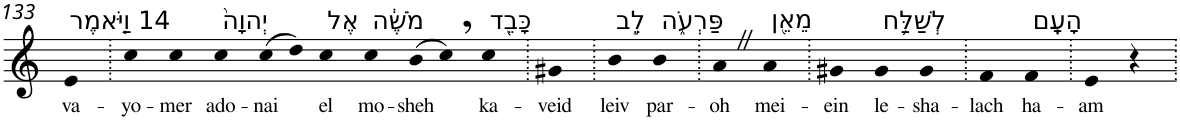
**kern	**text
*part1	*part1
*staff1	*staff1
*I"Piano	*
*I'Pno	*
!!LO:PB:g=z
*clefG2	*
*k[]	*
=133	=133
!LO:TX:a:t=14 וַיֹּ֤אמֶר	!
!	!LO:LY:b
4e	va-
=134.	=134.
!	!LO:LY:b
4cc	-yo-
!	!LO:LY:b
4cc	-mer
!LO:TX:a:t=יְהוָה֙	!
!	!LO:LY:b
4cc	ado-
!	!LO:LY:b
(>8cc	-nai
8dd)	.
!LO:TX:a:t=אֶל	!
!	!LO:LY:b
4cc	el
!LO:TX:a:t=מֹשֶׁ֔ה	!
!	!LO:LY:b
4cc	mo-
!	!LO:LY:b
(>8b	-sheh
8cc,)	.
!LO:TX:a:t=כָּבֵ֖ד	!
!	!LO:LY:b
4cc	ka-
=135.	=135.
!	!LO:LY:b
4g#X	-veid
=136.	=136.
!LO:TX:a:t=לֵ֣ב	!
!	!LO:LY:b
4b	leiv
!LO:TX:a:t=פַּרְעֹ֑ה	!
!	!LO:LY:b
4b	par-
=137.	=137.
!	!LO:LY:b
4aZ	-oh
!LO:TX:a:t=מֵאֵ֖ן	!
!	!LO:LY:b
4a	mei-
=138.	=138.
!	!LO:LY:b
4g#X	-ein
!LO:TX:a:t=לְשַׁלַּ֥ח	!
!	!LO:LY:b
4g#	le-
!	!LO:LY:b
4g#	-sha-
=139.	=139.
!	!LO:LY:b
4f	-lach
!LO:TX:a:t=הָעָֽם	!
!	!LO:LY:b
4f	ha-
=140.	=140.
!	!LO:LY:b
4e	-am
4r	.
=.	=.
*-	*-
